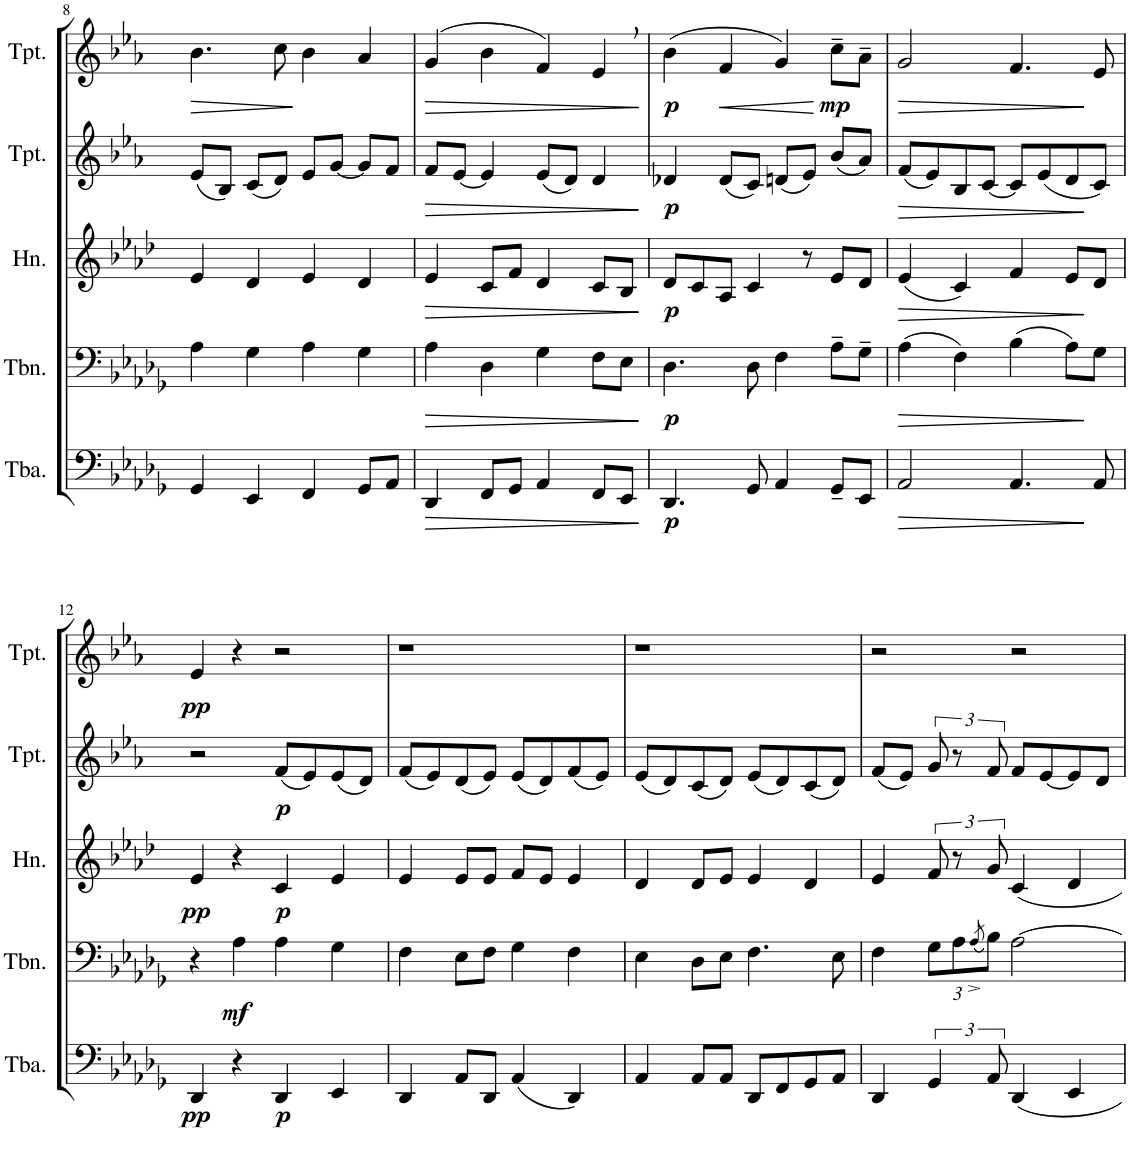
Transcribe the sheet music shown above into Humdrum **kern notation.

**kern	**dynam	**kern	**dynam	**kern	**dynam	**kern	**dynam	**kern	**dynam
*part5	*part5	*part4	*part4	*part3	*part3	*part2	*part2	*part1	*part1
*staff5	*staff5	*staff4	*staff4	*staff3	*staff3	*staff2	*staff2	*staff1	*staff1
*I"Tuba	*	*I"Trombone	*	*I"Horn in F	*	*I"Trumpet in Bb	*	*I"Trumpet in Bb	*
*I'Tba.	*	*I'Tbn.	*	*I'Hn.	*	*I'Tpt.	*	*I'Tpt.	*
!!LO:PB:g=z
*clefF4	*	*clefF4	*	*clefG2	*	*clefG2	*	*clefG2	*
*	*	*	*	*Trd4c7	*	*Trd1c2	*	*Trd1c2	*
*k[b-e-a-d-g-]	*	*k[b-e-a-d-g-]	*	*k[b-e-a-d-]	*	*k[b-e-a-]	*	*k[b-e-a-]	*
*D-:	*	*D-:	*	*A-:	*	*E-:	*	*E-:	*
*M4/4	*	*M4/4	*	*M4/4	*	*M4/4	*	*M4/4	*
=8	=8	=8	=8	=8	=8	=8	=8	=8	=8
!	!	!	!	!	!	!	!	!	!LO:HP:b
4GG-/	.	4A-\	.	4e-/	.	(8e-/L	.	4.b-\	>
.	.	.	.	.	.	8B-/J)	.	.	.
4EE-/	.	4G-\	.	4d-/	.	(8c/L	.	.	.
.	.	.	.	.	.	8d/J)	.	8cc\	.
4FF/	.	4A-\	.	4e-/	.	8e-/L	.	4b-\	]
.	.	.	.	.	.	[<8g/J	.	.	.
8GG-/L	.	4G-\	.	4d-/	.	8g/L]	.	4a-/	.
8AA-/J	.	.	.	.	.	8f/J	.	.	.
=9	=9	=9	=9	=9	=9	=9	=9	=9	=9
!	!LO:HP:b	!	!LO:HP:b	!	!LO:HP:b	!	!LO:HP:b	!	!LO:HP:b
4DD-/	>	4A-\	>	4e-/	>	8f/L	>	(4g/	>
.	.	.	.	.	.	[<8e-/J	.	.	.
8FF/L	.	4D-\	.	8c/L	.	4e-/]	.	4b-\	.
8GG-/J	.	.	.	8f/J	.	.	.	.	.
4AA-/	.	4G-\	.	4d-/	.	(8e-/L	.	4f/)	.
.	.	.	.	.	.	8d/J)	.	.	.
8FF/L	.	8F\L	.	8c/L	.	4d/	.	4e-,/	.
8EE-/J	.	8E-\J	.	8B-/J	.	.	.	.	.
.	]	.	]	.	]	.	]	.	]
=10	=10	=10	=10	=10	=10	=10	=10	=10	=10
!	!LO:DY:b	!	!LO:DY:b	!	!LO:DY:b	!	!LO:DY:b	!	!LO:DY:b
4.DD-/	p	4.D-\	p	8d-/L	p	4d-X/	p	(4b-\	p
.	.	.	.	8c/	.	.	.	.	.
!	!	!	!	!	!	!	!	!	!LO:HP:b
.	.	.	.	8A-/J	.	(8d-/L	.	4f/	<
8GG-/	.	8D-\	.	4c/	.	8c/J)	.	.	.
4AA-/	.	4F\	.	.	.	(8dn/L	.	4g/)	.
.	.	.	.	8r	.	8e-/J)	.	.	.
!	!	!	!	!	!	!	!	!	!LO:DY:n=1:b
8GG-~/L	.	8A-~\L	.	8e-/L	.	(8b-/L	.	8cc~\L	[ mp
8EE-/J	.	8G-~\J	.	8d-/J	.	8a-/J)	.	8a-~\J	.
=11	=11	=11	=11	=11	=11	=11	=11	=11	=11
!	!LO:HP:b	!	!LO:HP:b	!	!LO:HP:b	!	!LO:HP:b	!	!LO:HP:b
2AA-/	>	(4A-\	>	(4e-/	>	(8f/L	>	2g/	>
.	.	.	.	.	.	8e-/)	.	.	.
.	.	4F\)	.	4c/)	.	8B-/	.	.	.
.	.	.	.	.	.	[<8c/J	.	.	.
4.AA-/	.	(4B-\	.	4f/	.	8c/L]	.	4.f/	.
.	.	.	.	.	.	(8e-/	.	.	.
.	.	8A-\L)	.	8e-/L	.	8d/	.	.	.
8AA-/	]	8G-\J	]	8d-/J	]	8c/J)	]	8e-/	]
!!LO:LB:g=z
=12	=12	=12	=12	=12	=12	=12	=12	=12	=12
!	!LO:DY:b	!	!	!	!LO:DY:b	!	!	!	!LO:DY:b
4DD-/	pp	4r	.	4e-/	pp	2r	.	4e-/	pp
!	!	!	!LO:DY:b	!	!	!	!	!	!
4r	.	4A-\	mf	4r	.	.	.	4r	.
!	!LO:DY:b	!	!	!	!LO:DY:b	!	!LO:DY:b	!	!
4DD-/	p	4A-\	.	4c/	p	(8f/L	p	2r	.
.	.	.	.	.	.	8e-/)	.	.	.
4EE-/	.	4G-\	.	4e-/	.	(8e-/	.	.	.
.	.	.	.	.	.	8d/J)	.	.	.
=13	=13	=13	=13	=13	=13	=13	=13	=13	=13
4DD-/	.	4F\	.	4e-/	.	(8f/L	.	1r	.
.	.	.	.	.	.	8e-/)	.	.	.
8AA-/L	.	8E-\L	.	8e-/L	.	(8d/	.	.	.
8DD-/J	.	8F\J	.	8e-/J	.	8e-/J)	.	.	.
(4AA-/	.	4G-\	.	8f/L	.	(8e-/L	.	.	.
.	.	.	.	8e-/J	.	8d/)	.	.	.
4DD-/)	.	4F\	.	4e-/	.	(8f/	.	.	.
.	.	.	.	.	.	8e-/J)	.	.	.
=14	=14	=14	=14	=14	=14	=14	=14	=14	=14
4AA-/	.	4E-\	.	4d-/	.	(8e-/L	.	1r	.
.	.	.	.	.	.	8d/)	.	.	.
8AA-/L	.	8D-\L	.	8d-/L	.	(8c/	.	.	.
8AA-/J	.	8E-\J	.	8e-/J	.	8d/J)	.	.	.
8DD-/L	.	4.F\	.	4e-/	.	(8e-/L	.	.	.
8FF/	.	.	.	.	.	8d/)	.	.	.
8GG-/	.	.	.	4d-/	.	(8c/	.	.	.
8AA-/J	.	8E-\	.	.	.	8d/J)	.	.	.
=15	=15	=15	=15	=15	=15	=15	=15	=15	=15
4DD-/	.	4F\	.	4e-/	.	(8f/L	.	2r	.
.	.	.	.	.	.	8e-/J)	.	.	.
*	*	*Xbrackettup	*	*	*	*	*	*	*
6GG-/	.	12G-\L	.	12f/	.	12g/	.	.	.
.	.	12A-\	.	12r	.	12r	.	.	.
.	.	(8qA-^/	.	.	.	.	.	.	.
12AA-/	.	12B-\J)	.	12g/	.	12f/	.	.	.
4DD-/	.	[>2A-\	.	4c/	.	8f/L	.	2r	.
.	.	.	.	.	.	[<8e-/	.	.	.
4EE-/	.	.	.	4d-/	.	8e-/]	.	.	.
.	.	.	.	.	.	8d/J	.	.	.
=	=	=	=	=	=	=	=	=	=
*-	*-	*-	*-	*-	*-	*-	*-	*-	*-
